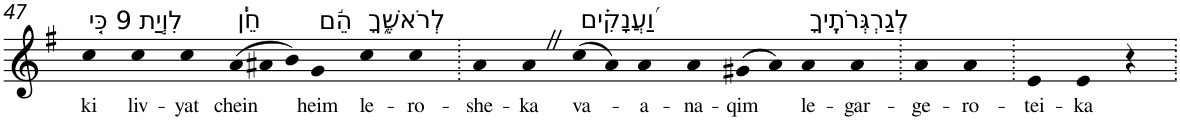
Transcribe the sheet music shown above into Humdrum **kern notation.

**kern	**text
*part1	*part1
*staff1	*staff1
*I"Piano	*
*I'Pno	*
!!LO:PB:g=z
*clefG2	*
*k[f#]	*
*G:	*
=47	=47
!LO:TX:a:t=9 כִּ֤י	!
!	!LO:LY:b
4cc	ki
!LO:TX:a:t=לִוְיַ֤ת	!
!	!LO:LY:b
4cc	liv-
!	!LO:LY:b
4cc	-yat
*Xtuplet	*
!LO:TX:a:t=חֵ֓ן	!
!	!LO:LY:b
(>12a	chein
12a#X	.
12b)	.
!LO:TX:a:t=הֵ֬ם	!
!	!LO:LY:b
4g	heim
!LO:TX:a:t=לְרֹאשֶׁ֑ךָ	!
!	!LO:LY:b
4cc	le-
!	!LO:LY:b
4cc	-ro-
=48.	=48.
!	!LO:LY:b
4a	-she-
!	!LO:LY:b
4aZ	-ka
!LO:TX:a:t=וַ֝עֲנָקִ֗ים	!
!	!LO:LY:b
(>8cc	va-
8a)	.
!	!LO:LY:b
4a	-a-
!	!LO:LY:b
4a	-na-
!	!LO:LY:b
(>8g#X	-qim
8a)	.
!LO:TX:a:t=לְגַרְגְּרֹתֶֽיךָ	!
!	!LO:LY:b
4a	le-
!	!LO:LY:b
4a	-gar-
=49.	=49.
!	!LO:LY:b
4a	-ge-
!	!LO:LY:b
4a	-ro-
=50.	=50.
!	!LO:LY:b
4e	-tei-
!	!LO:LY:b
4e	-ka
4r	.
=.	=.
*-	*-
